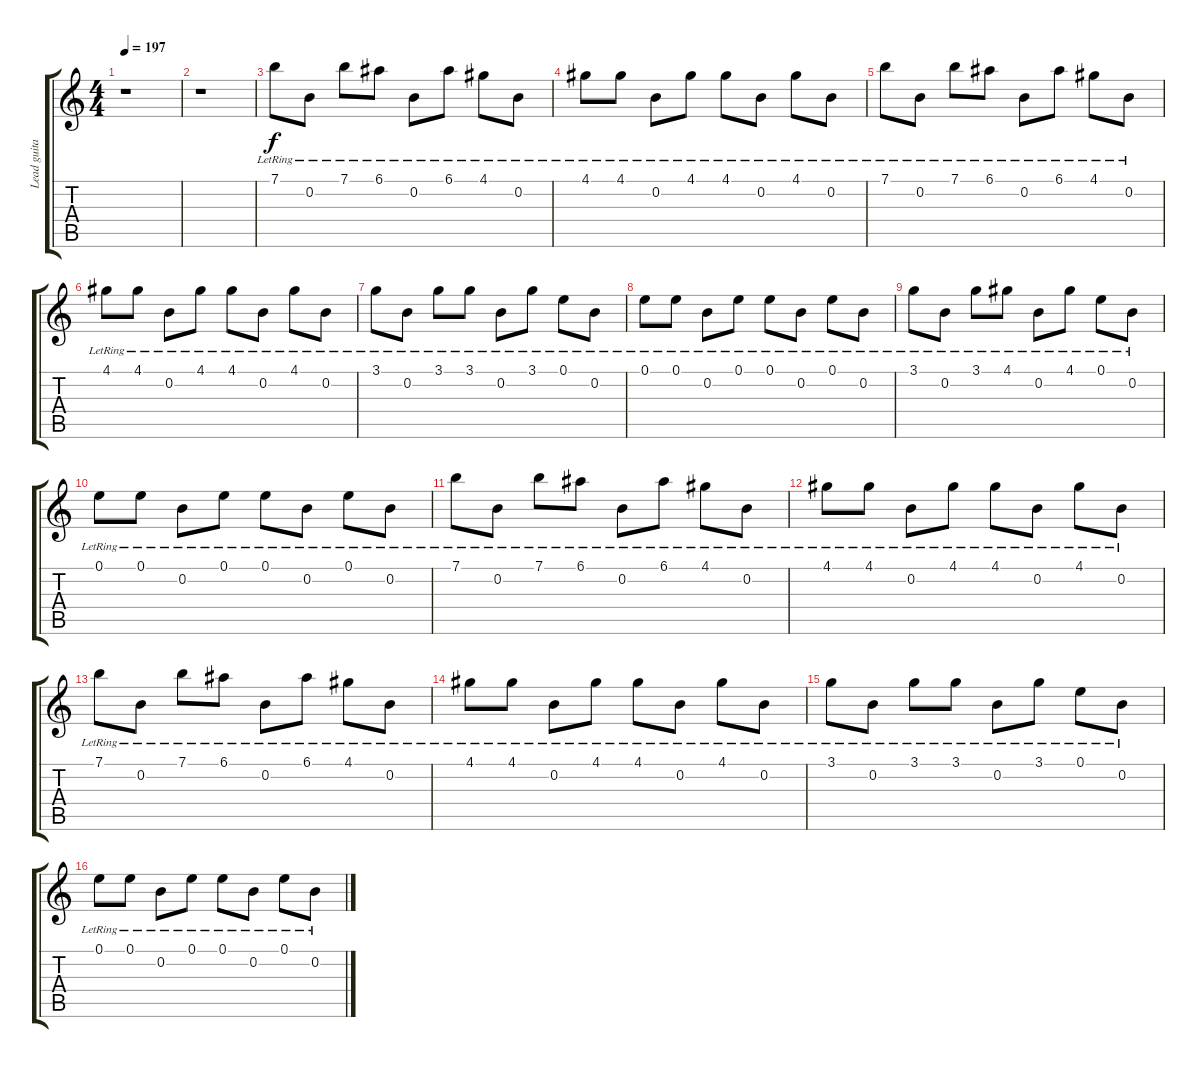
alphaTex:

\track ("Lead guitar" "Lead guita") {instrument overdrivenguitar}
\staff {score tabs}
\tuning (E4 B3 G3 D3 A2 E2) {hide}
\ts (4 4)
\tempo 197
\clef g2
\ks c
r.1{dy f} |
r.1 |
7.1{lr}.8{volume 12 balance 4} 0.2{lr}.8 7.1{lr}.8 6.1{lr}.8 0.2{lr}.8 6.1{lr}.8 4.1{lr}.8 0.2{lr}.8 |
4.1{lr}.8 4.1{lr}.8 0.2{lr}.8 4.1{lr}.8 4.1{lr}.8 0.2{lr}.8 4.1{lr}.8 0.2{lr}.8 |
7.1{lr}.8 0.2{lr}.8 7.1{lr}.8 6.1{lr}.8 0.2{lr}.8 6.1{lr}.8 4.1{lr}.8 0.2{lr}.8 |
4.1{lr}.8 4.1{lr}.8 0.2{lr}.8 4.1{lr}.8 4.1{lr}.8 0.2{lr}.8 4.1{lr}.8 0.2{lr}.8 |
3.1{lr}.8 0.2{lr}.8 3.1{lr}.8 3.1{lr}.8 0.2{lr}.8 3.1{lr}.8 0.1{lr}.8 0.2{lr}.8 |
0.1{lr}.8 0.1{lr}.8 0.2{lr}.8 0.1{lr}.8 0.1{lr}.8 0.2{lr}.8 0.1{lr}.8 0.2{lr}.8 |
3.1{lr}.8 0.2{lr}.8 3.1{lr}.8 4.1{lr}.8 0.2{lr}.8 4.1{lr}.8 0.1{lr}.8 0.2{lr}.8 |
0.1{lr}.8 0.1{lr}.8 0.2{lr}.8 0.1{lr}.8 0.1{lr}.8 0.2{lr}.8 0.1{lr}.8 0.2{lr}.8 |
7.1{lr}.8{volume 12} 0.2{lr}.8 7.1{lr}.8 6.1{lr}.8 0.2{lr}.8 6.1{lr}.8 4.1{lr}.8 0.2{lr}.8 |
4.1{lr}.8 4.1{lr}.8 0.2{lr}.8 4.1{lr}.8 4.1{lr}.8 0.2{lr}.8 4.1{lr}.8 0.2{lr}.8 |
7.1{lr}.8 0.2{lr}.8 7.1{lr}.8 6.1{lr}.8 0.2{lr}.8 6.1{lr}.8 4.1{lr}.8 0.2{lr}.8 |
4.1{lr}.8 4.1{lr}.8 0.2{lr}.8 4.1{lr}.8 4.1{lr}.8 0.2{lr}.8 4.1{lr}.8 0.2{lr}.8 |
3.1{lr}.8 0.2{lr}.8 3.1{lr}.8 3.1{lr}.8 0.2{lr}.8 3.1{lr}.8 0.1{lr}.8 0.2{lr}.8 |
0.1{lr}.8 0.1{lr}.8 0.2{lr}.8 0.1{lr}.8 0.1{lr}.8 0.2{lr}.8 0.1{lr}.8 0.2{lr}.8
